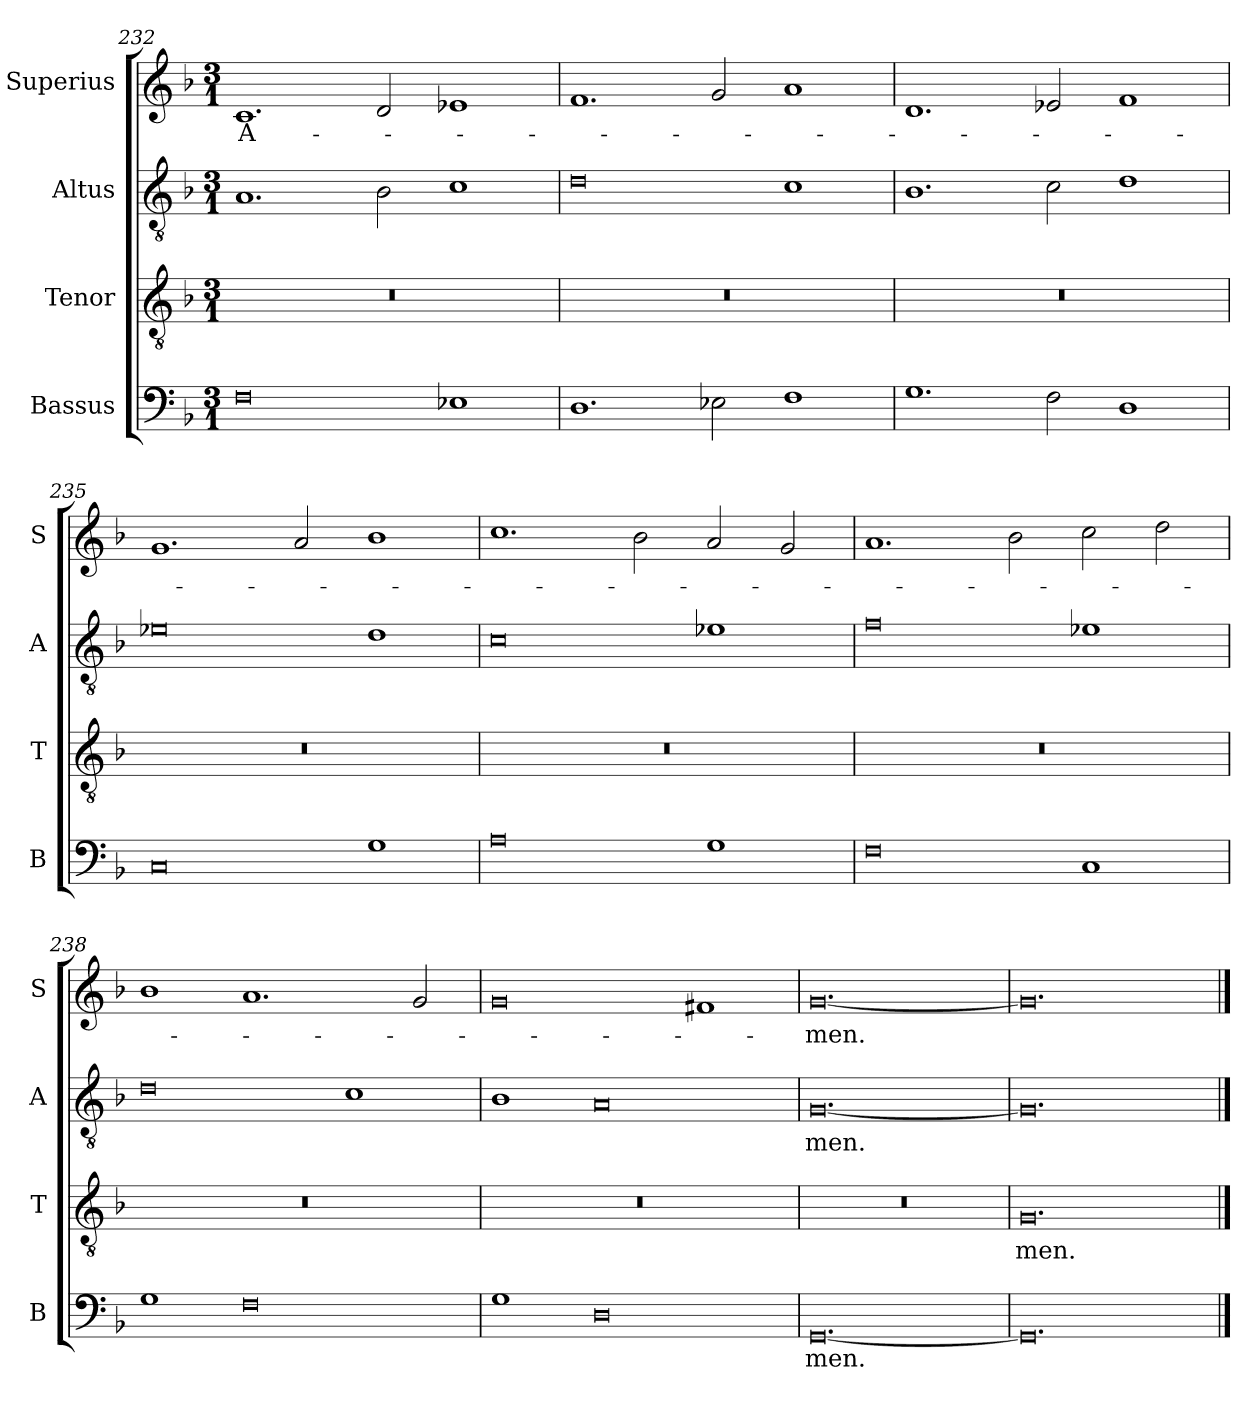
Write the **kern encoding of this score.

**kern	**text	**kern	**text	**kern	**text	**kern	**text
*part4	*part4	*part3	*part3	*part2	*part2	*part1	*part1
*staff4	*staff4	*staff3	*staff3	*staff2	*staff2	*staff1	*staff1
*I"Bassus	*	*I"Tenor	*	*I"Altus	*	*I"Superius	*
*I'B	*	*I'T	*	*I'A	*	*I'S	*
*clefF4	*	*clefGv2	*	*clefGv2	*	*clefG2	*
*k[b-]	*	*k[b-]	*	*k[b-]	*	*k[b-]	*
*M3/1	*	*M3/1	*	*M3/1	*	*M3/1	*
=232	=232	=232	=232	=232	=232	=232	=232
0F	.	0.r	.	1.A	.	1.c	A-
.	.	.	.	2B-	.	2d	.
1E-X	.	.	.	1c	.	1e-X	.
=233	=233	=233	=233	=233	=233	=233	=233
1.D	.	0.r	.	0d	.	1.f	.
2E-X	.	.	.	.	.	2g	.
1F	.	.	.	1c	.	1a	.
=234	=234	=234	=234	=234	=234	=234	=234
1.G	.	0.r	.	1.B-	.	1.d	.
2F	.	.	.	2c	.	2e-X	.
1D	.	.	.	1d	.	1f	.
=235	=235	=235	=235	=235	=235	=235	=235
0C	.	0.r	.	0e-X	.	1.g	.
.	.	.	.	.	.	2a	.
1G	.	.	.	1d	.	1b-	.
=236	=236	=236	=236	=236	=236	=236	=236
0A	.	0.r	.	0c	.	1.cc	.
.	.	.	.	.	.	2b-	.
1G	.	.	.	1e-i	.	2a	.
.	.	.	.	.	.	2g	.
=237	=237	=237	=237	=237	=237	=237	=237
0F	.	0.r	.	0f	.	1.a	.
.	.	.	.	.	.	2b-	.
1C	.	.	.	1e-i	.	2cc	.
.	.	.	.	.	.	2dd	.
=238	=238	=238	=238	=238	=238	=238	=238
1G	.	0.r	.	0d	.	1b-	.
0F	.	.	.	.	.	1.a	.
.	.	.	.	1c	.	.	.
.	.	.	.	.	.	2g	.
=239	=239	=239	=239	=239	=239	=239	=239
1G	.	0.r	.	1B-	.	0g	.
0D	.	.	.	0A	.	.	.
.	.	.	.	.	.	1f#X	.
=240	=240	=240	=240	=240	=240	=240	=240
[0.GG	-men.	0.r	.	[0.G	-men.	[0.g	-men.
=241	=241	=241	=241	=241	=241	=241	=241
0.GG]	.	0.G	-men.	0.G]	.	0.g]	.
==	==	==	==	==	==	==	==
*-	*-	*-	*-	*-	*-	*-	*-
